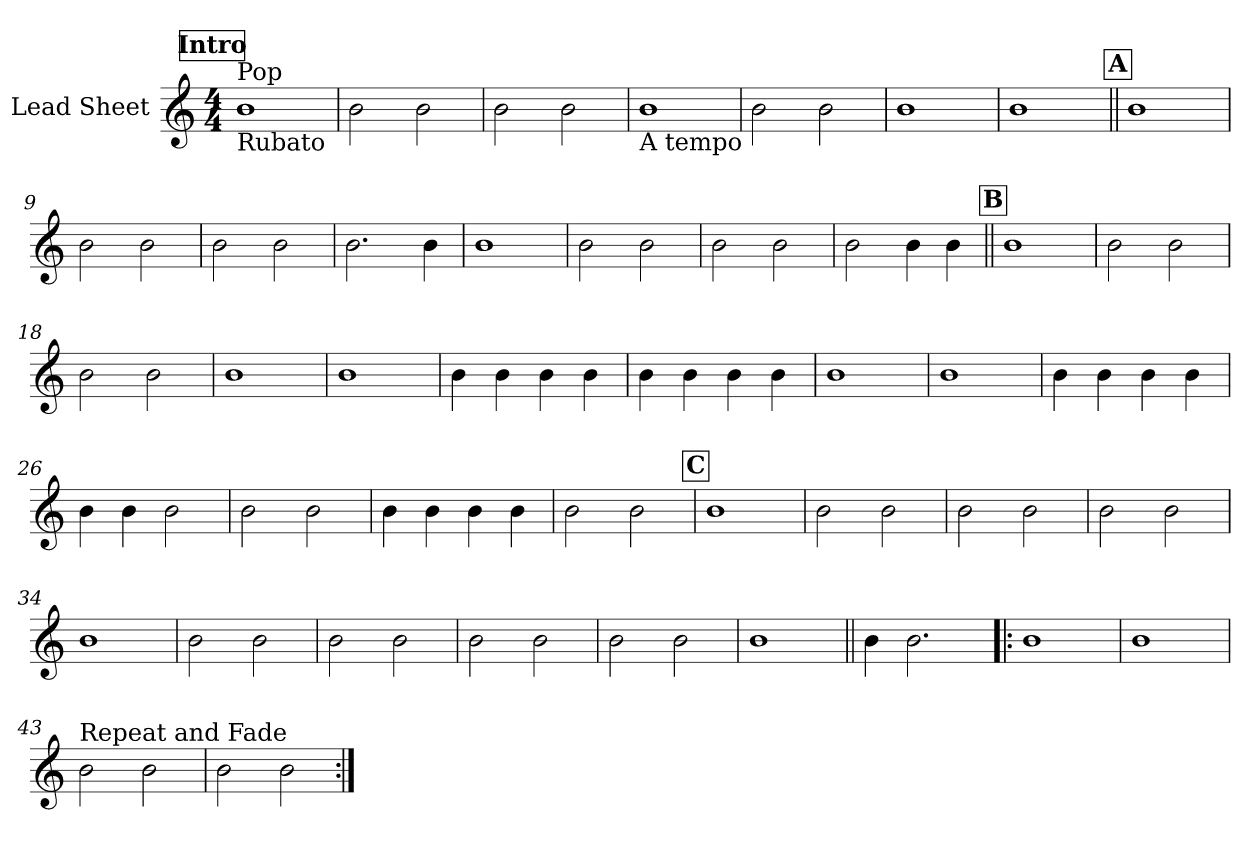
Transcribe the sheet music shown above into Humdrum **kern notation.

**kern
*part1
*staff1
*I"Lead Sheet
*clefG2
*k[]
*M4/4
*MM97
!!LO:REH:place=s1:a:fs=14:t=Intro
=1
!LO:TX:a:t=Pop
!LO:TX:b:t=Rubato
1b
=2
2b\
2b\
=3
2b\
2b\
=4
!LO:TX:b:t=A tempo
1b
!!LO:LB:g=z
=5
2b\
2b\
=6
1b
=7
1b
!!LO:LB:g=z
!!LO:REH:place=s1:a:fs=14:t=A
=8||
1b
=9
2b\
2b\
=10
2b\
2b\
=11
2.b\
4b\
!!LO:LB:g=z
=12
1b
=13
2b\
2b\
=14
2b\
2b\
=15
2b\
4b\
4b\
!!LO:LB:g=z
!!LO:REH:place=s1:a:fs=14:t=B
=16||
1b
=17
2b\
2b\
=18
2b\
2b\
=19
1b
!!LO:LB:g=z
=20
1b
=21
4b\
4b\
4b\
4b\
=22
4b\
4b\
4b\
4b\
=23
1b
!!LO:LB:g=z
=24
1b
=25
4b\
4b\
4b\
4b\
=26
4b\
4b\
2b\
=27
2b\
2b\
!!LO:LB:g=z
=28
4b\
4b\
4b\
4b\
=29
2b\
2b\
!!LO:REH:place=s1:a:fs=14:t=C
=30
1b
=31
2b\
2b\
!!LO:LB:g=z
=32
2b\
2b\
=33
2b\
2b\
=34
1b
=35
2b\
2b\
!!LO:LB:g=z
=36
2b\
2b\
=37
2b\
2b\
=38
2b\
2b\
=39
1b
!!LO:PB:g=z
=40||
4b\
2.b\
=41!|:
1b
=42
1b
=43
!LO:TX:a:t=Repeat and Fade
2b\
2b\
=44
2b\
2b\
=:|!
*-
